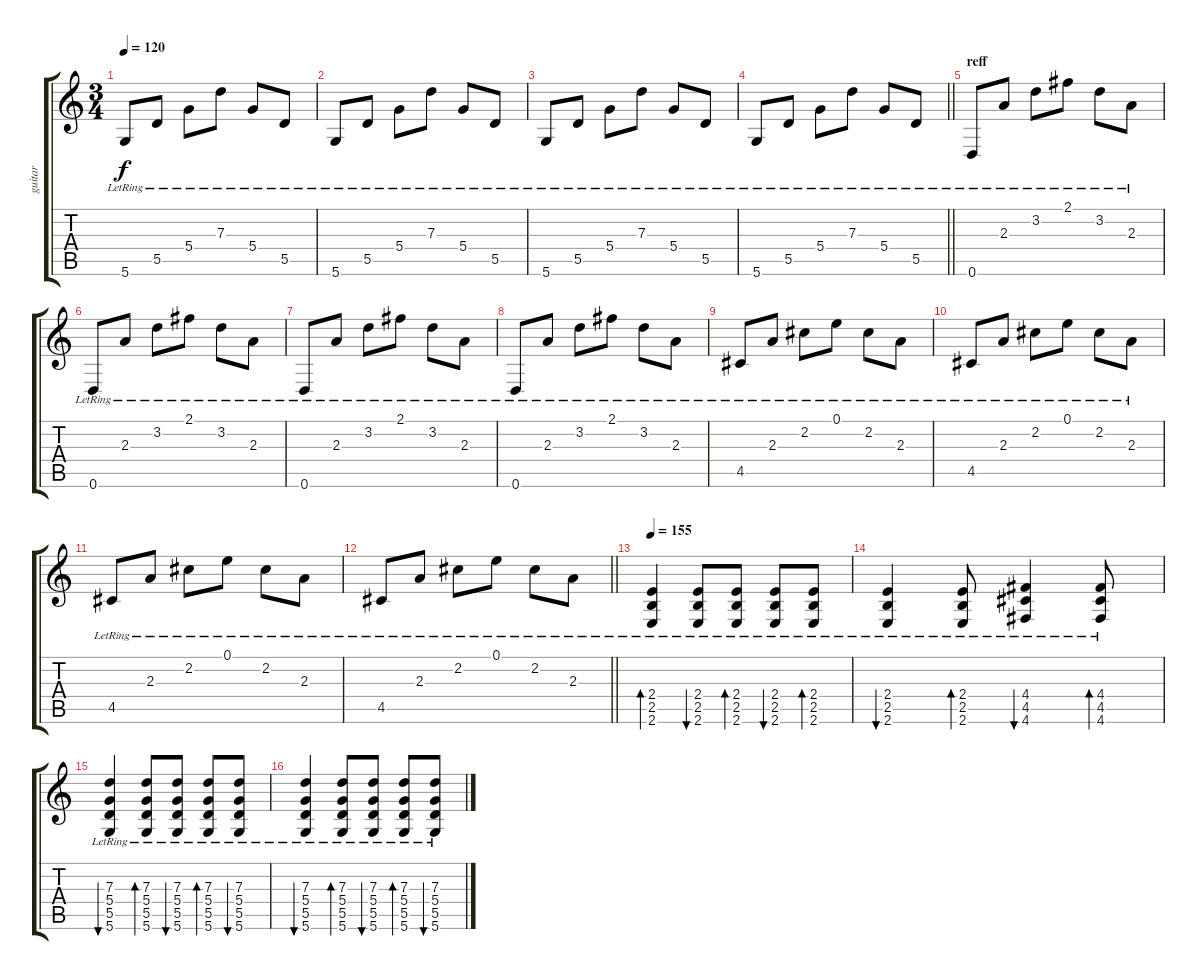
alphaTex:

\track ("guitar" "guitar") {instrument acousticguitarsteel}
\staff {score tabs}
\tuning (E4 B3 G3 D3 A2 D2) {hide}
\ts (3 4)
\tempo 120
\clef g2
\ks c
5.6{lr}.8{dy f} 5.5{lr}.8 5.4{lr}.8 7.3{lr}.8 5.4{lr}.8 5.5{lr}.8 |
5.6{lr}.8 5.5{lr}.8 5.4{lr}.8 7.3{lr}.8 5.4{lr}.8 5.5{lr}.8 |
5.6{lr}.8 5.5{lr}.8 5.4{lr}.8 7.3{lr}.8 5.4{lr}.8 5.5{lr}.8 |
\barLineRight lightlight
5.6{lr}.8 5.5{lr}.8 5.4{lr}.8 7.3{lr}.8 5.4{lr}.8 5.5{lr}.8 |
\section ("" "reff")
0.6{lr}.8 2.3{lr}.8 3.2{lr}.8 2.1{lr}.8 3.2{lr}.8 2.3{lr}.8 |
0.6{lr}.8 2.3{lr}.8 3.2{lr}.8 2.1{lr}.8 3.2{lr}.8 2.3{lr}.8 |
0.6{lr}.8 2.3{lr}.8 3.2{lr}.8 2.1{lr}.8 3.2{lr}.8 2.3{lr}.8 |
0.6{lr}.8 2.3{lr}.8 3.2{lr}.8 2.1{lr}.8 3.2{lr}.8 2.3{lr}.8 |
4.5{lr}.8 2.3{lr}.8 2.2{lr}.8 0.1{lr}.8 2.2{lr}.8 2.3{lr}.8 |
4.5{lr}.8 2.3{lr}.8 2.2{lr}.8 0.1{lr}.8 2.2{lr}.8 2.3{lr}.8 |
4.5{lr}.8 2.3{lr}.8 2.2{lr}.8 0.1{lr}.8 2.2{lr}.8 2.3{lr}.8 |
\barLineRight lightlight
4.5{lr}.8 2.3{lr}.8 2.2{lr}.8 0.1{lr}.8 2.2{lr}.8 2.3{lr}.8 |
\section ("" "")
\tempo 155
(2.4{lr} 2.5{lr} 2.6{lr}).4{bd 240} (2.4{lr} 2.5{lr} 2.6{lr}).8{bu 240} (2.4{lr} 2.5{lr} 2.6{lr}).8{bd 240} (2.4{lr} 2.5{lr} 2.6{lr}).8{bu 240} (2.4{lr} 2.5{lr} 2.6{lr}).8{bd 240} |
(2.4{lr} 2.5{lr} 2.6{lr}).4{bu 240} (2.4{lr} 2.5{lr} 2.6{lr}).8{bd 240} (4.4{lr} 4.5{lr} 4.6{lr}).4{bu 240} (4.4{lr} 4.5{lr} 4.6{lr}).8{bd 240} |
(7.3{lr} 5.4{lr} 5.5{lr} 5.6{lr}).4{bu 240} (7.3{lr} 5.4{lr} 5.5{lr} 5.6{lr}).8{bd 240} (7.3{lr} 5.4{lr} 5.5{lr} 5.6{lr}).8{bu 240} (7.3{lr} 5.4{lr} 5.5{lr} 5.6{lr}).8{bd 240} (7.3{lr} 5.4{lr} 5.5{lr} 5.6{lr}).8{bu 240} |
(7.3{lr} 5.4{lr} 5.5{lr} 5.6{lr}).4{bu 240} (7.3{lr} 5.4{lr} 5.5{lr} 5.6{lr}).8{bd 240} (7.3{lr} 5.4{lr} 5.5{lr} 5.6{lr}).8{bu 240} (7.3{lr} 5.4{lr} 5.5{lr} 5.6{lr}).8{bd 240} (7.3{lr} 5.4{lr} 5.5{lr} 5.6{lr}).8{bu 240}
